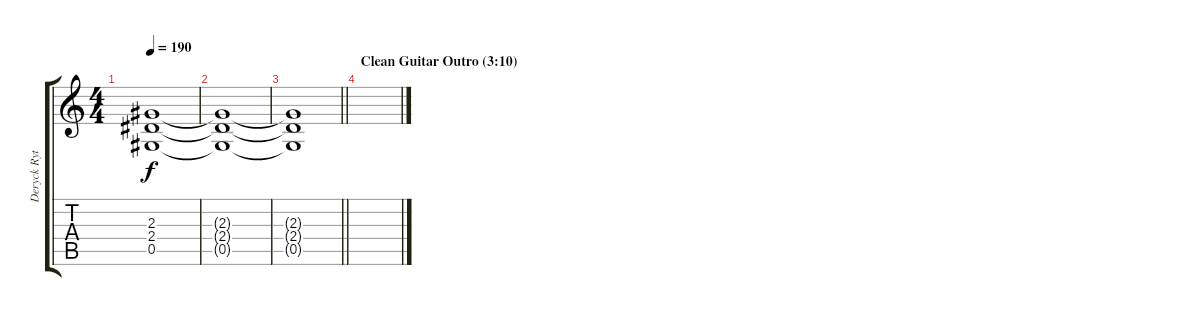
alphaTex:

\track ("Deryck Rythm" "Deryck Ryt") {instrument distortionguitar}
\staff {score tabs}
\tuning (Eb4 Bb3 Gb3 Db3 Ab2 Eb2) {hide}
\ts (4 4)
\tempo 190
\clef g2
\ks c
(2.3 2.4 0.5).1{dy f} |
(2.3{t} 2.4{t} 0.5{t}).1 |
\barLineRight lightlight
(2.3{t} 2.4{t} 0.5{t}).1 |
\section ("" "Clean Guitar Outro (3:10)")
